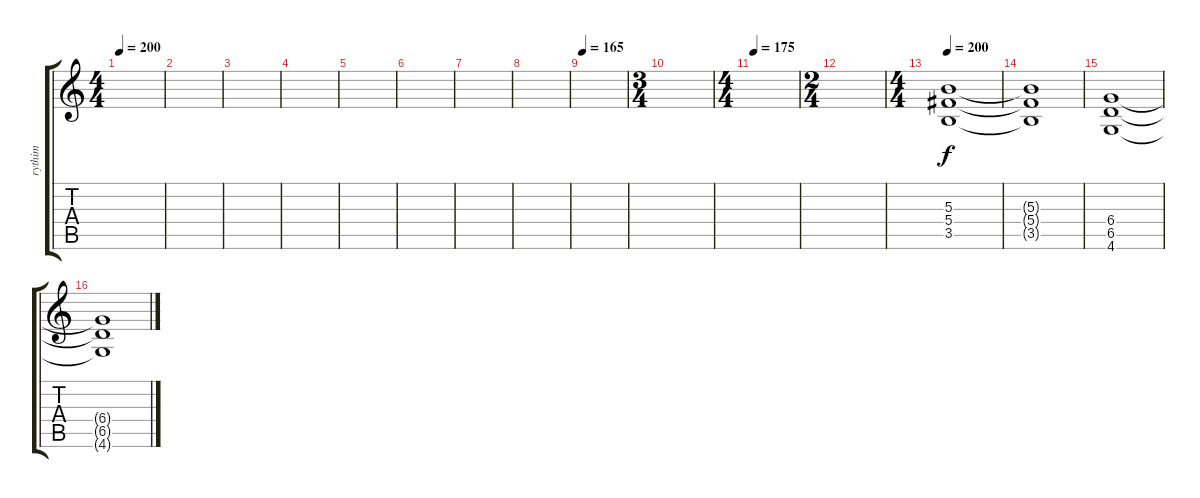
\track ("rythim " "rythim ") {instrument distortionguitar}
\staff {score tabs}
\tuning (Eb4 Bb3 Gb3 Db3 Ab2 Eb2) {hide}
\ts (4 4)
\tempo 200
\clef g2
\ks c
|
|
|
|
|
|
|
|
\tempo 165
|
\ts (3 4)
|
\ts (4 4)
\tempo 175
|
\ts (2 4)
|
\ts (4 4)
\tempo 200
(5.3 5.4 3.5).1 |
(5.3{t} 5.4{t} 3.5{t}).1 |
(6.4 6.5 4.6).1 |
(6.4{t} 6.5{t} 4.6{t}).1
